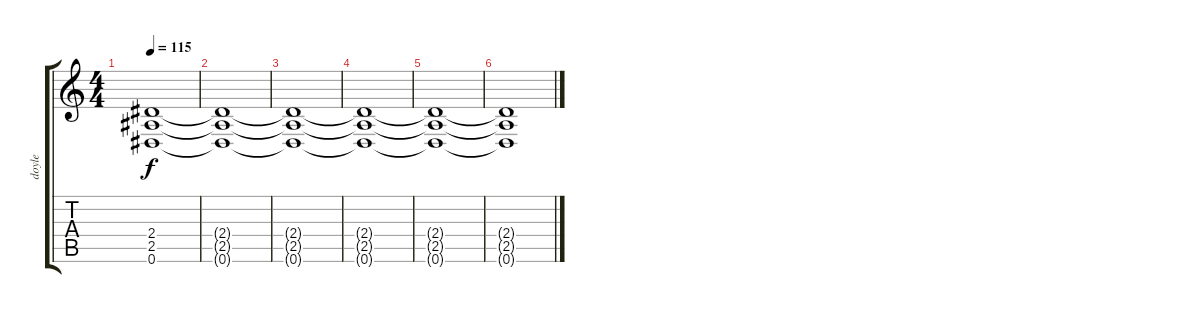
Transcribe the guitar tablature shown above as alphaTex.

\track ("doyle" "doyle") {instrument distortionguitar}
\staff {score tabs}
\tuning (Eb4 Bb3 Gb3 Db3 Ab2 Eb2) {hide}
\ts (4 4)
\tempo 115
\clef g2
\ks c
(2.4{t} 2.5{t} 0.6{t}).1{dy f} |
(2.4{t} 2.5{t} 0.6{t}).1 |
(2.4{t} 2.5{t} 0.6{t}).1 |
(2.4{t} 2.5{t} 0.6{t}).1 |
(2.4{t} 2.5{t} 0.6{t}).1 |
(2.4{t} 2.5{t} 0.6{t}).1
